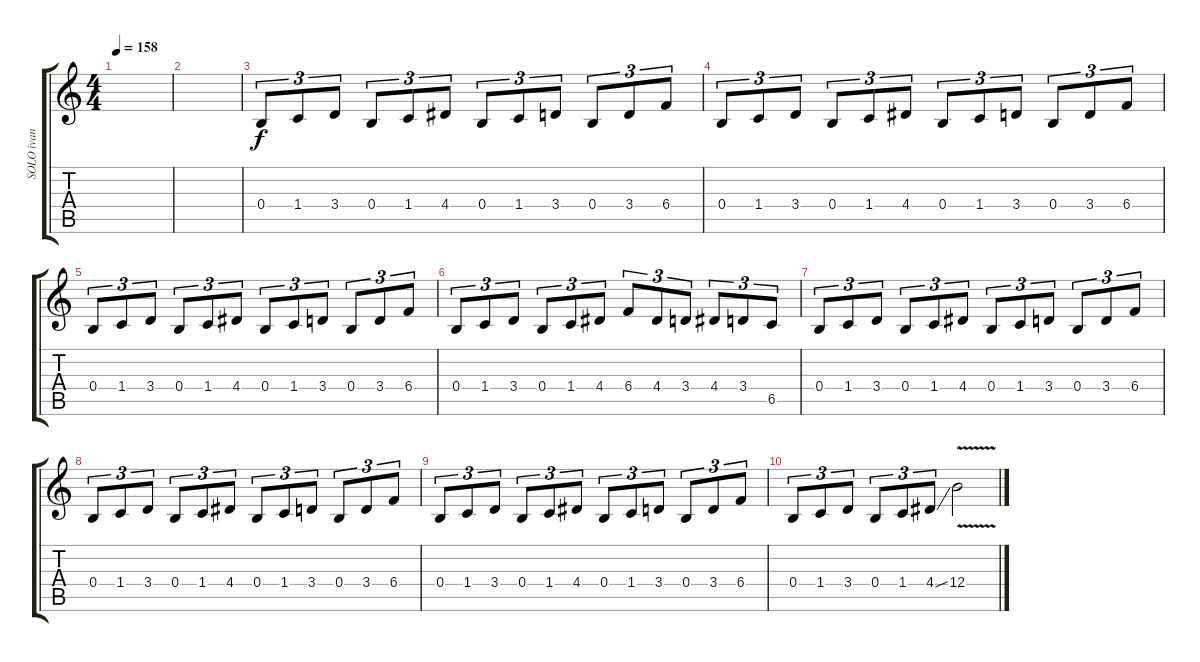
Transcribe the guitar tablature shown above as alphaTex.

\track ("SOLO ivan" "SOLO ivan") {instrument overdrivenguitar}
\staff {score tabs}
\tuning (Db4 Ab3 E3 B2 Gb2 B1) {hide}
\ts (4 4)
\tempo 158
\clef g2
\ks c
|
|
0.4.8{tu (3 2)} 1.4.8{tu (3 2)} 3.4.8{tu (3 2)} 0.4.8{tu (3 2)} 1.4.8{tu (3 2)} 4.4.8{tu (3 2)} 0.4.8{tu (3 2)} 1.4.8{tu (3 2)} 3.4.8{tu (3 2)} 0.4.8{tu (3 2)} 3.4.8{tu (3 2)} 6.4.8{tu (3 2)} |
0.4.8{tu (3 2)} 1.4.8{tu (3 2)} 3.4.8{tu (3 2)} 0.4.8{tu (3 2)} 1.4.8{tu (3 2)} 4.4.8{tu (3 2)} 0.4.8{tu (3 2)} 1.4.8{tu (3 2)} 3.4.8{tu (3 2)} 0.4.8{tu (3 2)} 3.4.8{tu (3 2)} 6.4.8{tu (3 2)} |
0.4.8{tu (3 2)} 1.4.8{tu (3 2)} 3.4.8{tu (3 2)} 0.4.8{tu (3 2)} 1.4.8{tu (3 2)} 4.4.8{tu (3 2)} 0.4.8{tu (3 2)} 1.4.8{tu (3 2)} 3.4.8{tu (3 2)} 0.4.8{tu (3 2)} 3.4.8{tu (3 2)} 6.4.8{tu (3 2)} |
0.4.8{tu (3 2)} 1.4.8{tu (3 2)} 3.4.8{tu (3 2)} 0.4.8{tu (3 2)} 1.4.8{tu (3 2)} 4.4.8{tu (3 2)} 6.4.8{tu (3 2)} 4.4.8{tu (3 2)} 3.4.8{tu (3 2)} 4.4.8{tu (3 2)} 3.4.8{tu (3 2)} 6.5.8{tu (3 2)} |
0.4.8{tu (3 2)} 1.4.8{tu (3 2)} 3.4.8{tu (3 2)} 0.4.8{tu (3 2)} 1.4.8{tu (3 2)} 4.4.8{tu (3 2)} 0.4.8{tu (3 2)} 1.4.8{tu (3 2)} 3.4.8{tu (3 2)} 0.4.8{tu (3 2)} 3.4.8{tu (3 2)} 6.4.8{tu (3 2)} |
0.4.8{tu (3 2)} 1.4.8{tu (3 2)} 3.4.8{tu (3 2)} 0.4.8{tu (3 2)} 1.4.8{tu (3 2)} 4.4.8{tu (3 2)} 0.4.8{tu (3 2)} 1.4.8{tu (3 2)} 3.4.8{tu (3 2)} 0.4.8{tu (3 2)} 3.4.8{tu (3 2)} 6.4.8{tu (3 2)} |
0.4.8{tu (3 2)} 1.4.8{tu (3 2)} 3.4.8{tu (3 2)} 0.4.8{tu (3 2)} 1.4.8{tu (3 2)} 4.4.8{tu (3 2)} 0.4.8{tu (3 2)} 1.4.8{tu (3 2)} 3.4.8{tu (3 2)} 0.4.8{tu (3 2)} 3.4.8{tu (3 2)} 6.4.8{tu (3 2)} |
0.4.8{tu (3 2)} 1.4.8{tu (3 2)} 3.4.8{tu (3 2)} 0.4.8{tu (3 2)} 1.4.8{tu (3 2)} 4.4{ss}.8{tu (3 2)} 12.4{v}.2
